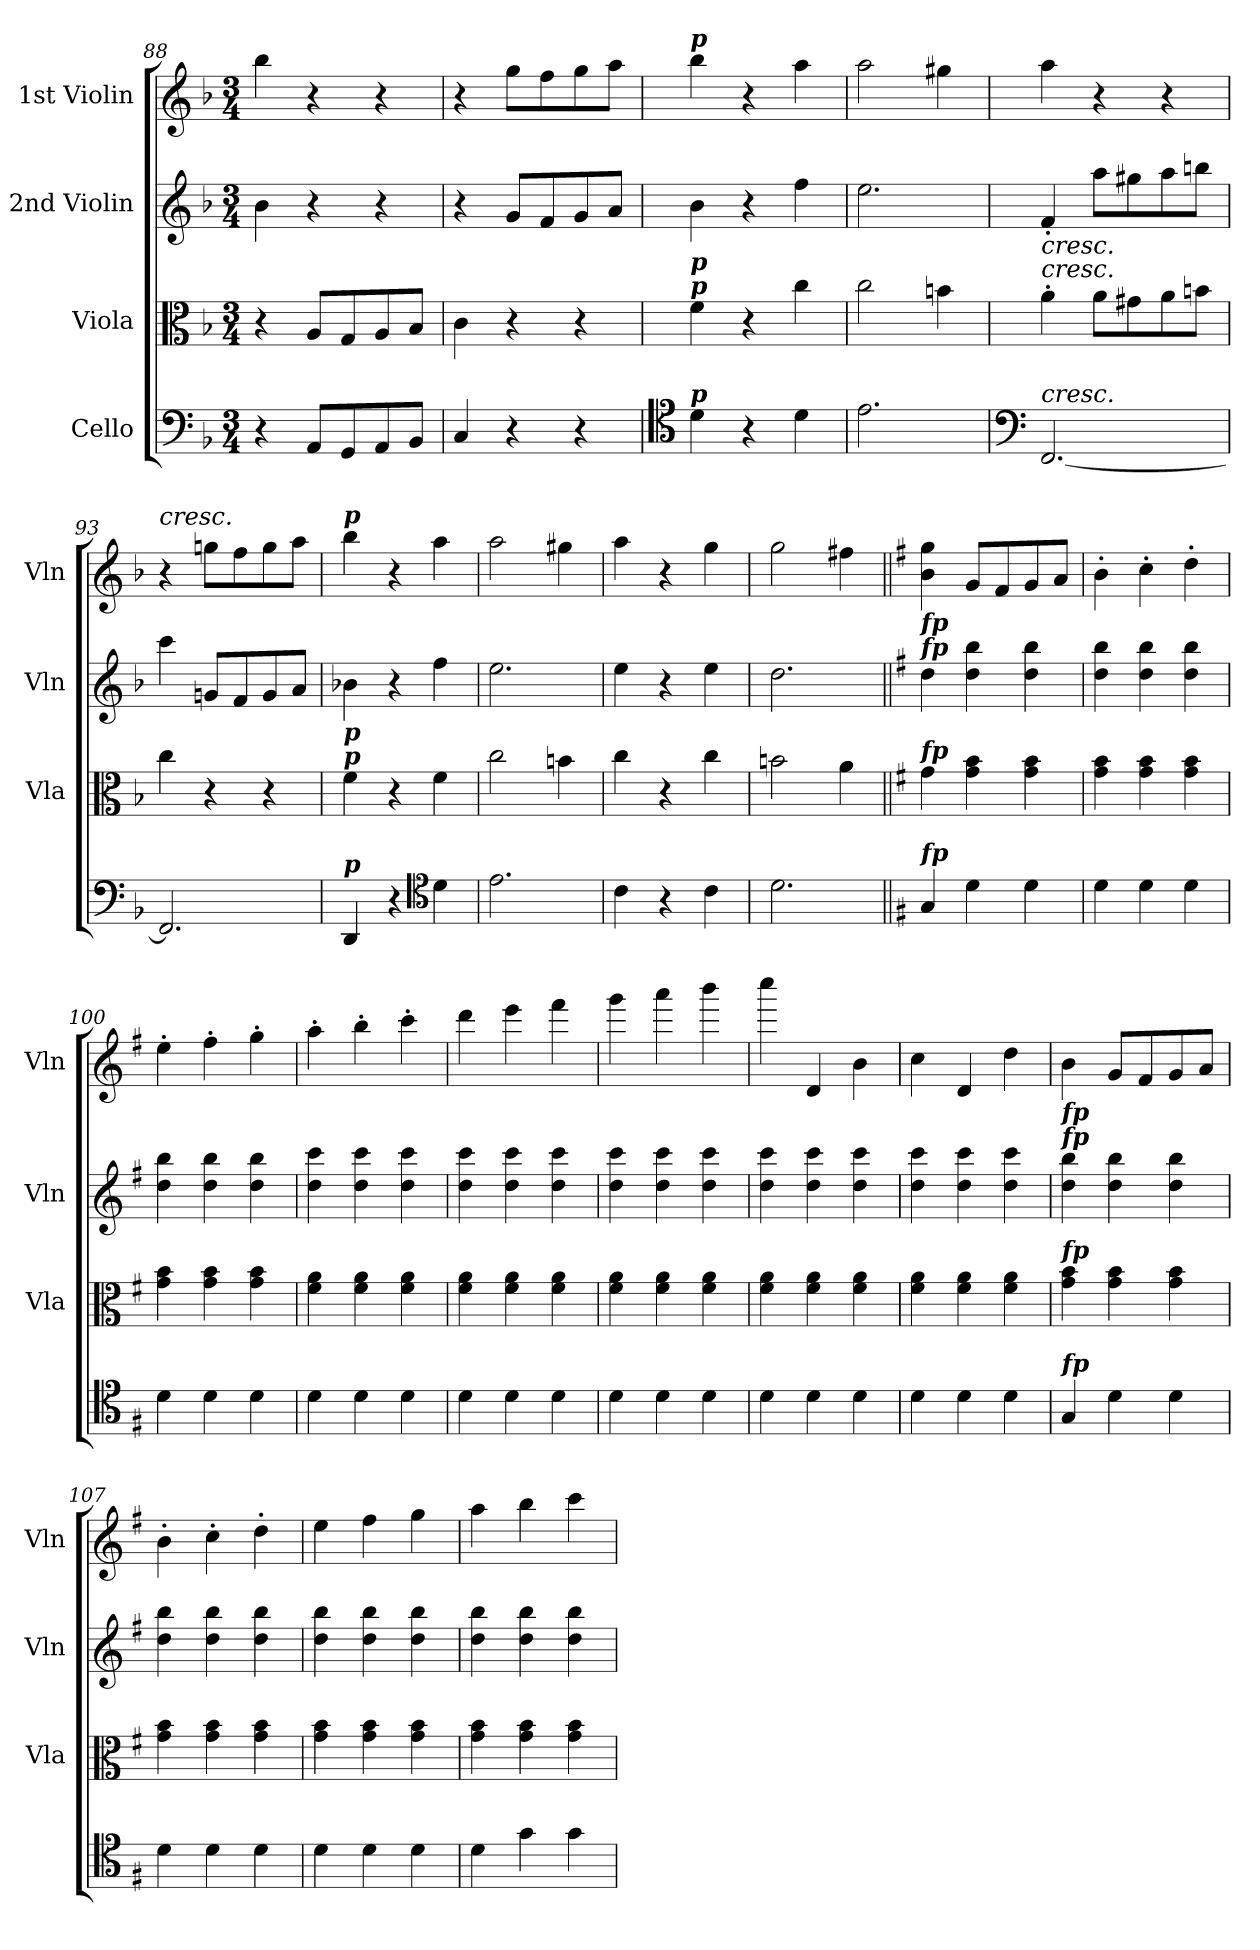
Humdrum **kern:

**kern	**kern	**kern	**kern
*part4	*part3	*part2	*part1
*staff4	*staff3	*staff2	*staff1
*I"Cello	*I"Viola	*I"2nd Violin	*I"1st Violin
*	*I'Vla	*I'Vln	*I'Vln
*clefF4	*clefC3	*clefG2	*clefG2
*k[b-]	*k[b-]	*k[b-]	*k[b-]
*F:	*F:	*F:	*F:
*M3/4	*M3/4	*M3/4	*M3/4
=88	=88	=88	=88
4r	4r	4b-\	4bb-\
8AA/L	8A/L	4r	4r
8GG/	8G/	.	.
8AA/	8A/	4r	4r
8BB-/J	8B-/J	.	.
=89	=89	=89	=89
4C/	4c\	4r	4r
4r	4r	8g/L	8gg\L
.	.	8f/	8ff\
4r	4r	8g/	8gg\
.	.	8a/J	8aa\J
=90	=90	=90	=90
*clefC4	*	*	*
!	!	!	!LO:TX:a:Bi:t=p
!	!LO:TX:a:Bi:t=p	!	!
!	!LO:TX:a:Bi:t=p	!	!
!LO:TX:a:Bi:t=p	!	!	!
4d\	4f\	4b-\	4bb-\
4r	4r	4r	4r
4d\	4cc\	4ff\	4aa\
=91	=91	=91	=91
2.e\	2cc\	2.ee\	2aa\
.	4bn\	.	4gg#X\
=92	=92	=92	=92
*clefF4	*	*	*
!	!	!LO:TX:b:i:t=cresc.	!
!	!LO:TX:a:i:t=cresc.	!	!
!LO:TX:a:i:t=cresc.	!	!	!
[2.FF/	4a'\	4f'/	4aa\
.	8a\L	8aa\L	4r
.	8g#X\	8gg#X\	.
.	8a\	8aa\	4r
.	8bn\J	8bbn\J	.
=93	=93	=93	=93
!	!	!	!LO:TX:a:i:t=cresc.
2.FF/]	4cc\	4ccc\	4r
.	4r	8gn/L	8ggn\L
.	.	8f/	8ff\
.	4r	8g/	8gg\
.	.	8a/J	8aa\J
=94	=94	=94	=94
!	!	!	!LO:TX:a:Bi:t=p
!	!LO:TX:a:Bi:t=p	!	!
!	!LO:TX:a:Bi:t=p	!	!
!LO:TX:a:Bi:t=p	!	!	!
4DD/	4f\	4b-X\	4bb-\
4r	4r	4r	4r
*clefC4	*	*	*
4d\	4f\	4ff\	4aa\
=95	=95	=95	=95
2.e\	2cc\	2.ee\	2aa\
.	4bn\	.	4gg#X\
=96	=96	=96	=96
4c\	4cc\	4ee\	4aa\
4r	4r	4r	4r
4c\	4cc\	4ee\	4gg\
=97	=97	=97	=97
2.d\	2bn\	2.dd\	2gg\
.	4a\	.	4ff#X\
=98||	=98||	=98||	=98||
*k[f#]	*k[f#]	*k[f#]	*k[f#]
*G:	*G:	*G:	*G:
!	!	!LO:TX:a:Bi:t=fp	!
!	!	!LO:TX:a:Bi:t=fp	!
!	!LO:TX:a:Bi:t=fp	!	!
!LO:TX:a:Bi:t=fp	!	!	!
4G/	4g\	4dd\	4b\ 4gg\
4d\	4g\ 4b\	4dd\ 4bb\	8g/L
.	.	.	8f#/
4d\	4g\ 4b\	4dd\ 4bb\	8g/
.	.	.	8a/J
=99	=99	=99	=99
4d\	4g\ 4b\	4dd\ 4bb\	4b'\
4d\	4g\ 4b\	4dd\ 4bb\	4cc'\
4d\	4g\ 4b\	4dd\ 4bb\	4dd'\
=100	=100	=100	=100
4d\	4g\ 4b\	4dd\ 4bb\	4ee'\
4d\	4g\ 4b\	4dd\ 4bb\	4ff#'\
4d\	4g\ 4b\	4dd\ 4bb\	4gg'\
=101	=101	=101	=101
4d\	4f#\ 4a\	4dd\ 4ccc\	4aa'\
4d\	4f#\ 4a\	4dd\ 4ccc\	4bb'\
4d\	4f#\ 4a\	4dd\ 4ccc\	4ccc'\
=102	=102	=102	=102
4d\	4f#\ 4a\	4dd\ 4ccc\	4ddd\
4d\	4f#\ 4a\	4dd\ 4ccc\	4eee\
4d\	4f#\ 4a\	4dd\ 4ccc\	4fff#\
=103	=103	=103	=103
4d\	4f#\ 4a\	4dd\ 4ccc\	4ggg\
4d\	4f#\ 4a\	4dd\ 4ccc\	4aaa\
4d\	4f#\ 4a\	4dd\ 4ccc\	4bbb\
=104	=104	=104	=104
4d\	4f#\ 4a\	4dd\ 4ccc\	4cccc\
4d\	4f#\ 4a\	4dd\ 4ccc\	4d/
4d\	4f#\ 4a\	4dd\ 4ccc\	4b\
=105	=105	=105	=105
4d\	4f#\ 4a\	4dd\ 4ccc\	4cc\
4d\	4f#\ 4a\	4dd\ 4ccc\	4d/
4d\	4f#\ 4a\	4dd\ 4ccc\	4dd\
=106	=106	=106	=106
!	!	!LO:TX:a:Bi:t=fp	!
!	!	!LO:TX:a:Bi:t=fp	!
!	!LO:TX:a:Bi:t=fp	!	!
!LO:TX:a:Bi:t=fp	!	!	!
4G/	4g\ 4b\	4dd\ 4bb\	4b\
4d\	4g\ 4b\	4dd\ 4bb\	8g/L
.	.	.	8f#/
4d\	4g\ 4b\	4dd\ 4bb\	8g/
.	.	.	8a/J
=107	=107	=107	=107
4d\	4g\ 4b\	4dd\ 4bb\	4b'\
4d\	4g\ 4b\	4dd\ 4bb\	4cc'\
4d\	4g\ 4b\	4dd\ 4bb\	4dd'\
=108	=108	=108	=108
4d\	4g\ 4b\	4dd\ 4bb\	4ee\
4d\	4g\ 4b\	4dd\ 4bb\	4ff#\
4d\	4g\ 4b\	4dd\ 4bb\	4gg\
=109	=109	=109	=109
4d\	4g\ 4b\	4dd\ 4bb\	4aa\
4g\	4g\ 4b\	4dd\ 4bb\	4bb\
4g\	4g\ 4b\	4dd\ 4bb\	4ccc\
=	=	=	=
*-	*-	*-	*-
